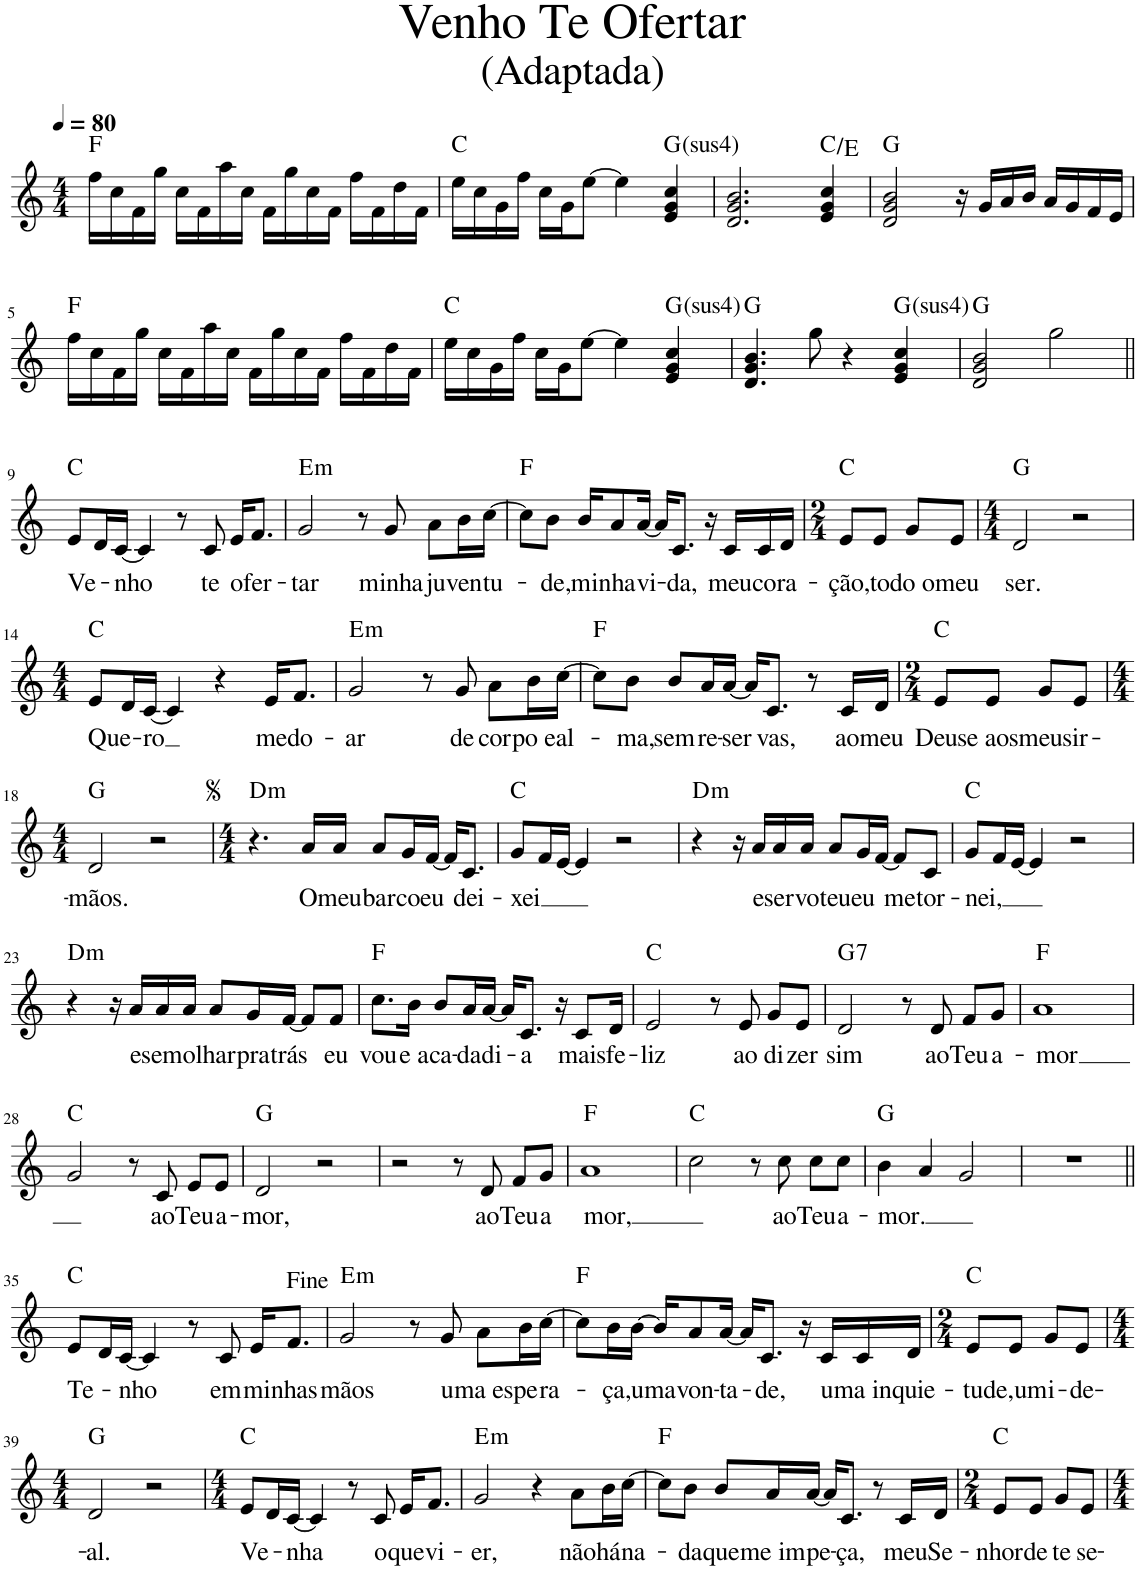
**kern	**text	**harte
*part1	*part1	*part1
*staff1	*staff1	*
*I"Voz	*	*
*I'Vo.	*	*
*clefG2	*	*
*k[]	*	*
*M4/4	*	*
*MM80	*	*
=1	=1	=1
16ff\LL	.	F:maj
16cc\	.	.
16f\	.	.
16gg\JJ	.	.
16cc\LL	.	.
16f\	.	.
16aa\	.	.
16cc\JJ	.	.
16f\LL	.	.
16gg\	.	.
16cc\	.	.
16f\JJ	.	.
16ff\LL	.	.
16f\	.	.
16dd\	.	.
16f\JJ	.	.
=2	=2	=2
16ee\LL	.	C:maj
16cc\	.	.
16g\	.	.
16ff\JJ	.	.
16cc\LL	.	.
16g\J	.	.
[8ee\J	.	.
4ee\]	.	.
!	!	!LO:H:kt=4
4e/ 4g/ 4cc/	.	G:sus4
=3	=3	=3
2.d/ 2.g/ 2.b/	.	.
4e/ 4g/ 4cc/	.	C:maj/3
=4	=4	=4
2d/ 2g/ 2b/	.	G:maj
16r	.	.
16g/LL	.	.
16a/	.	.
16b/JJ	.	.
16a/LL	.	.
16g/	.	.
16f/	.	.
16e/JJ	.	.
!!LO:LB:g=z
=5	=5	=5
16ff\LL	.	F:maj
16cc\	.	.
16f\	.	.
16gg\JJ	.	.
16cc\LL	.	.
16f\	.	.
16aa\	.	.
16cc\JJ	.	.
16f\LL	.	.
16gg\	.	.
16cc\	.	.
16f\JJ	.	.
16ff\LL	.	.
16f\	.	.
16dd\	.	.
16f\JJ	.	.
=6	=6	=6
16ee\LL	.	C:maj
16cc\	.	.
16g\	.	.
16ff\JJ	.	.
16cc\LL	.	.
16g\J	.	.
[8ee\J	.	.
4ee\]	.	.
!	!	!LO:H:kt=4
4e/ 4g/ 4cc/	.	G:sus4
=7	=7	=7
4.d/ 4.g/ 4.b/	.	G:maj
8gg\	.	.
4r	.	.
!	!	!LO:H:kt=4
4e/ 4g/ 4cc/	.	G:sus4
=8	=8	=8
2d/ 2g/ 2b/	.	G:maj
2gg\	.	.
!!LO:LB:g=z
=9||	=9||	=9||
!	!LO:LY:b	!
8e/L	Ve-	C:maj
16d/L	.	.
!	!LO:LY:b	!
[16c/JJ	-nho	.
4c/]	.	.
8r	.	.
!	!LO:LY:b	!
8c/	te	.
!	!LO:LY:b	!
16e/KL	o-	.
!	!LO:LY:b	!
8.f/J	-fer-	.
=10	=10	=10
!	!LO:LY:b	!LO:H:kt=m
2g/	-tar	E:min
8r	.	.
!	!LO:LY:b	!
8g/	minha	.
!	!LO:LY:b	!
8a\L	ju-	.
!	!LO:LY:b	!
16b\L	-ven-	.
!	!LO:LY:b	!
[16cc\JJ	-tu-	.
=11	=11	=11
8cc\L]	.	F:maj
!	!LO:LY:b	!
8b\J	-de,	.
!	!LO:LY:b	!
16b/KL	mi-	.
!	!LO:LY:b	!
8a/	-nha	.
!	!LO:LY:b	!
[16a/Jk	vi-	.
16a/KL]	.	.
!	!LO:LY:b	!
8.c/J	-da,	.
16r	.	.
!	!LO:LY:b	!
16c/LL	meu	.
!	!LO:LY:b	!
16c/	co-	.
!	!LO:LY:b	!
16d/JJ	-ra-	.
=12	=12	=12
*M2/4	*	*
!	!LO:LY:b	!
8e/L	-ção,	C:maj
!	!LO:LY:b	!
8e/J	to-	.
!	!LO:LY:b	!
8g/L	-do o	.
!	!LO:LY:b	!
8e/J	meu	.
=13	=13	=13
*M4/4	*	*
!	!LO:LY:b	!
2d/	ser.	G:maj
2r	.	.
!!LO:LB:g=z
=14	=14	=14
*M4/4	*	*
!	!LO:LY:b	!
8e/L	Que-	C:maj
16d/L	.	.
!	!LO:LY:b	!
[16c/JJ	-ro	.
4c/]	.	.
4r	.	.
!	!LO:LY:b	!
16e/KL	me	.
!	!LO:LY:b	!
8.f/J	do-	.
=15	=15	=15
!	!LO:LY:b	!LO:H:kt=m
2g/	-ar	E:min
8r	.	.
!	!LO:LY:b	!
8g/	de	.
!	!LO:LY:b	!
8a\L	cor-	.
!	!LO:LY:b	!
16b\L	-po e	.
!	!LO:LY:b	!
[16cc\JJ	al-	.
=16	=16	=16
8cc\L]	.	F:maj
!	!LO:LY:b	!
8b\J	-ma,	.
!	!LO:LY:b	!
8b/L	sem	.
!	!LO:LY:b	!
16a/L	re-	.
!	!LO:LY:b	!
[16a/JJ	-ser-	.
16a/KL]	.	.
!	!LO:LY:b	!
8.c/J	-vas,	.
8r	.	.
!	!LO:LY:b	!
16c/LL	ao	.
!	!LO:LY:b	!
16d/JJ	meu	.
=17	=17	=17
*M2/4	*	*
!	!LO:LY:b	!
8e/L	Deus	C:maj
!	!LO:LY:b	!
8e/J	e aos	.
!	!LO:LY:b	!
8g/L	meus	.
!	!LO:LY:b	!
8e/J	ir-	.
!!LO:LB:g=z
=18	=18	=18
*M4/4	*	*
!	!LO:LY:b	!
2d/	-mãos.	G:maj
2r	.	.
=19	=19	=19
*M4/4	*	*
!	!	!LO:H:kt=m
4.r	.	D:min
!	!LO:LY:b	!
16a/LL	O	.
!	!LO:LY:b	!
16a/JJ	meu	.
!	!LO:LY:b	!
8a/L	bar-	.
!	!LO:LY:b	!
16g/L	-co	.
!	!LO:LY:b	!
[16f/JJ	eu	.
16f/KL]	.	.
!	!LO:LY:b	!
8.c/J	dei-	.
=20	=20	=20
!	!LO:LY:b	!
8g/L	-xei	C:maj
16f/L	.	.
[16e/JJ	.	.
4e/]	.	.
2r	.	.
=21	=21	=21
!	!	!LO:H:kt=m
4r	.	D:min
16r	.	.
!	!LO:LY:b	!
16a/LL	e	.
!	!LO:LY:b	!
16a/	ser-	.
!	!LO:LY:b	!
16a/JJ	-vo	.
!	!LO:LY:b	!
8a/L	teu	.
!	!LO:LY:b	!
16g/L	eu	.
[16f/JJ	.	.
!	!LO:LY:b	!
8f/L]	me	.
!	!LO:LY:b	!
8c/J	tor-	.
=22	=22	=22
!	!LO:LY:b	!
8g/L	-nei,	C:maj
16f/L	.	.
[16e/JJ	.	.
4e/]	.	.
2r	.	.
!!LO:LB:g=z
=23	=23	=23
!	!	!LO:H:kt=m
4r	.	D:min
16r	.	.
!	!LO:LY:b	!
16a/LL	e	.
!	!LO:LY:b	!
16a/	sem	.
!	!LO:LY:b	!
16a/JJ	o-	.
!	!LO:LY:b	!
8a/L	-lhar	.
!	!LO:LY:b	!
16g/L	pra	.
!	!LO:LY:b	!
[16f/JJ	trás	.
8f/L]	.	.
!	!LO:LY:b	!
8f/J	eu	.
=24	=24	=24
!	!LO:LY:b	!
8.cc\L	vou	F:maj
!	!LO:LY:b	!
16b\Jk	e a	.
!	!LO:LY:b	!
8b/L	ca-	.
!	!LO:LY:b	!
16a/L	-da	.
!	!LO:LY:b	!
[16a/JJ	di-	.
16a/KL]	.	.
!	!LO:LY:b	!
8.c/J	-a	.
16r	.	.
!	!LO:LY:b	!
8c/L	mais	.
!	!LO:LY:b	!
16d/Jk	fe-	.
=25	=25	=25
!	!LO:LY:b	!
2e/	-liz	C:maj
8r	.	.
!	!LO:LY:b	!
8e/	ao	.
!	!LO:LY:b	!
8g/L	di-	.
!	!LO:LY:b	!
8e/J	-zer	.
=26	=26	=26
!	!LO:LY:b	!LO:H:kt=7
2d/	sim	G:7
8r	.	.
!	!LO:LY:b	!
8d/	ao	.
!	!LO:LY:b	!
8f/L	Teu	.
!	!LO:LY:b	!
8g/J	a-	.
=27	=27	=27
!	!LO:LY:b	!
1a	-mor	F:maj
!!LO:LB:g=z
=28	=28	=28
2g/	.	C:maj
8r	.	.
!	!LO:LY:b	!
8c/	ao	.
!	!LO:LY:b	!
8e/L	Teu	.
!	!LO:LY:b	!
8e/J	a-	.
=29	=29	=29
!	!LO:LY:b	!
2d/	-mor,	G:maj
2r	.	.
=30	=30	=30
2r	.	.
8r	.	.
!	!LO:LY:b	!
8d/	ao	.
!	!LO:LY:b	!
8f/L	Teu	.
!	!LO:LY:b	!
8g/J	a	.
=31	=31	=31
!	!LO:LY:b	!
1a	-mor,	F:maj
=32	=32	=32
2cc\	.	C:maj
8r	.	.
!	!LO:LY:b	!
8cc\	ao	.
!	!LO:LY:b	!
8cc\L	Teu	.
!	!LO:LY:b	!
8cc\J	a-	.
=33	=33	=33
!	!LO:LY:b	!
4b\	-mor.	G:maj
4a/	.	.
2g/	.	.
=34	=34	=34
1r	.	.
!!LO:LB:g=z
=35||	=35||	=35||
!	!LO:LY:b	!
8e/L	Te-	C:maj
16d/L	.	.
!	!LO:LY:b	!
[16c/JJ	-nho	.
4c/]	.	.
8r	.	.
!	!LO:LY:b	!
8c/	em	.
!	!LO:LY:b	!
16e/KL	mi-	.
!	!LO:LY:b	!
8.f/J	-nhas	.
=36	=36	=36
!	!LO:LY:b	!LO:H:kt=m
2g/	mãos	E:min
8r	.	.
!	!LO:LY:b	!
8g/	u-	.
!	!LO:LY:b	!
8a\L	-ma es-	.
!	!LO:LY:b	!
16b\L	-pe-	.
!	!LO:LY:b	!
[16cc\JJ	-ra-	.
=37	=37	=37
8cc\L]	.	F:maj
!	!LO:LY:b	!
16b\L	-ça,	.
!	!LO:LY:b	!
[16b\JJ	u-	.
!	!LO:LY:b	!
16b/KL]	-ma	.
!	!LO:LY:b	!
8a/	von-	.
!	!LO:LY:b	!
[16a/Jk	-ta-	.
16a/KL]	.	.
!	!LO:LY:b	!
8.c/J	-de,	.
16r	.	.
!	!LO:LY:b	!
16c/LL	u-	.
!	!LO:LY:b	!
16c/	-ma in-	.
!	!LO:LY:b	!
16d/JJ	-quie-	.
=38	=38	=38
*M2/4	*	*
!	!LO:LY:b	!
8e/L	-tu-	C:maj
!	!LO:LY:b	!
8e/J	-de,um	.
!	!LO:LY:b	!
8g/L	i-	.
!	!LO:LY:b	!
8e/J	-de-	.
!!LO:LB:g=z
=39	=39	=39
*M4/4	*	*
!	!LO:LY:b	!
2d/	-al.	G:maj
2r	.	.
=40	=40	=40
*M4/4	*	*
!	!LO:LY:b	!
8e/L	Ve-	C:maj
16d/L	.	.
!	!LO:LY:b	!
[16c/JJ	-nha	.
4c/]	.	.
8r	.	.
!	!LO:LY:b	!
8c/	o	.
!	!LO:LY:b	!
16e/KL	que	.
!	!LO:LY:b	!
8.f/J	vi-	.
=41	=41	=41
!	!LO:LY:b	!LO:H:kt=m
2g/	-er,	E:min
4r	.	.
!	!LO:LY:b	!
8a\L	não	.
!	!LO:LY:b	!
16b\L	há	.
!	!LO:LY:b	!
[16cc\JJ	na-	.
=42	=42	=42
8cc\L]	.	F:maj
!	!LO:LY:b	!
8b\J	-da	.
!	!LO:LY:b	!
8b/L	que	.
!	!LO:LY:b	!
16a/L	me im-	.
!	!LO:LY:b	!
[16a/JJ	-pe-	.
16a/KL]	.	.
!	!LO:LY:b	!
8.c/J	-ça,	.
8r	.	.
!	!LO:LY:b	!
16c/LL	meu	.
!	!LO:LY:b	!
16d/JJ	Se-	.
=43	=43	=43
*M2/4	*	*
!	!LO:LY:b	!
8e/L	-nhor	C:maj
!	!LO:LY:b	!
8e/J	de	.
!	!LO:LY:b	!
8g/L	te	.
!	!LO:LY:b	!
8e/J	se-	.
=	=	=
*-	*-	*-
